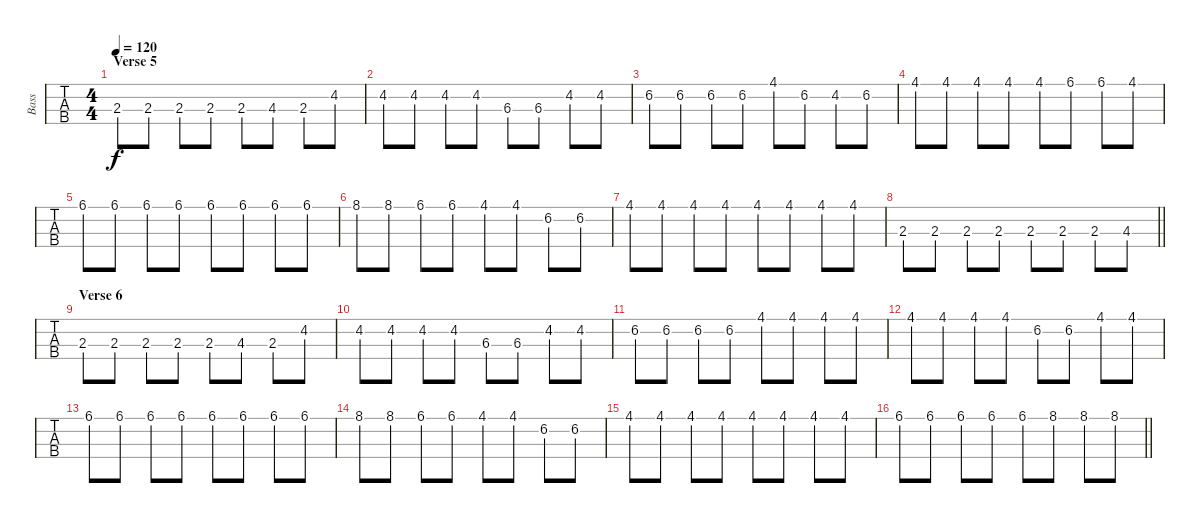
\track ("Bass" "Bass") {instrument electricbassfinger}
\staff {tabs}
\tuning (G2 D2 A1 E1) {hide}
\ts (4 4)
\section ("" "Verse 5")
\tempo 120
\clef f4
\ks b
2.3.8{dy f} 2.3.8 2.3.8 2.3.8 2.3.8 4.3.8 2.3.8 4.2.8 |
4.2.8 4.2.8 4.2.8 4.2.8 6.3.8 6.3.8 4.2.8 4.2.8 |
6.2.8 6.2.8 6.2.8 6.2.8 4.1.8 6.2.8 4.2.8 6.2.8 |
4.1.8 4.1.8 4.1.8 4.1.8 4.1.8 6.1.8 6.1.8 4.1.8 |
6.1.8 6.1.8 6.1.8 6.1.8 6.1.8 6.1.8 6.1.8 6.1.8 |
8.1.8 8.1.8 6.1.8 6.1.8 4.1.8 4.1.8 6.2.8 6.2.8 |
4.1.8 4.1.8 4.1.8 4.1.8 4.1.8 4.1.8 4.1.8 4.1.8 |
\barLineRight lightlight
2.3.8 2.3.8 2.3.8 2.3.8 2.3.8 2.3.8 2.3.8 4.3.8 |
\section ("" "Verse 6")
2.3.8 2.3.8 2.3.8 2.3.8 2.3.8 4.3.8 2.3.8 4.2.8 |
4.2.8 4.2.8 4.2.8 4.2.8 6.3.8 6.3.8 4.2.8 4.2.8 |
6.2.8 6.2.8 6.2.8 6.2.8 4.1.8 4.1.8 4.1.8 4.1.8 |
4.1.8 4.1.8 4.1.8 4.1.8 6.2.8 6.2.8 4.1.8 4.1.8 |
6.1.8 6.1.8 6.1.8 6.1.8 6.1.8 6.1.8 6.1.8 6.1.8 |
8.1.8 8.1.8 6.1.8 6.1.8 4.1.8 4.1.8 6.2.8 6.2.8 |
4.1.8 4.1.8 4.1.8 4.1.8 4.1.8 4.1.8 4.1.8 4.1.8 |
\barLineRight lightlight
6.1.8 6.1.8 6.1.8 6.1.8 6.1.8 8.1.8 8.1.8 8.1.8
